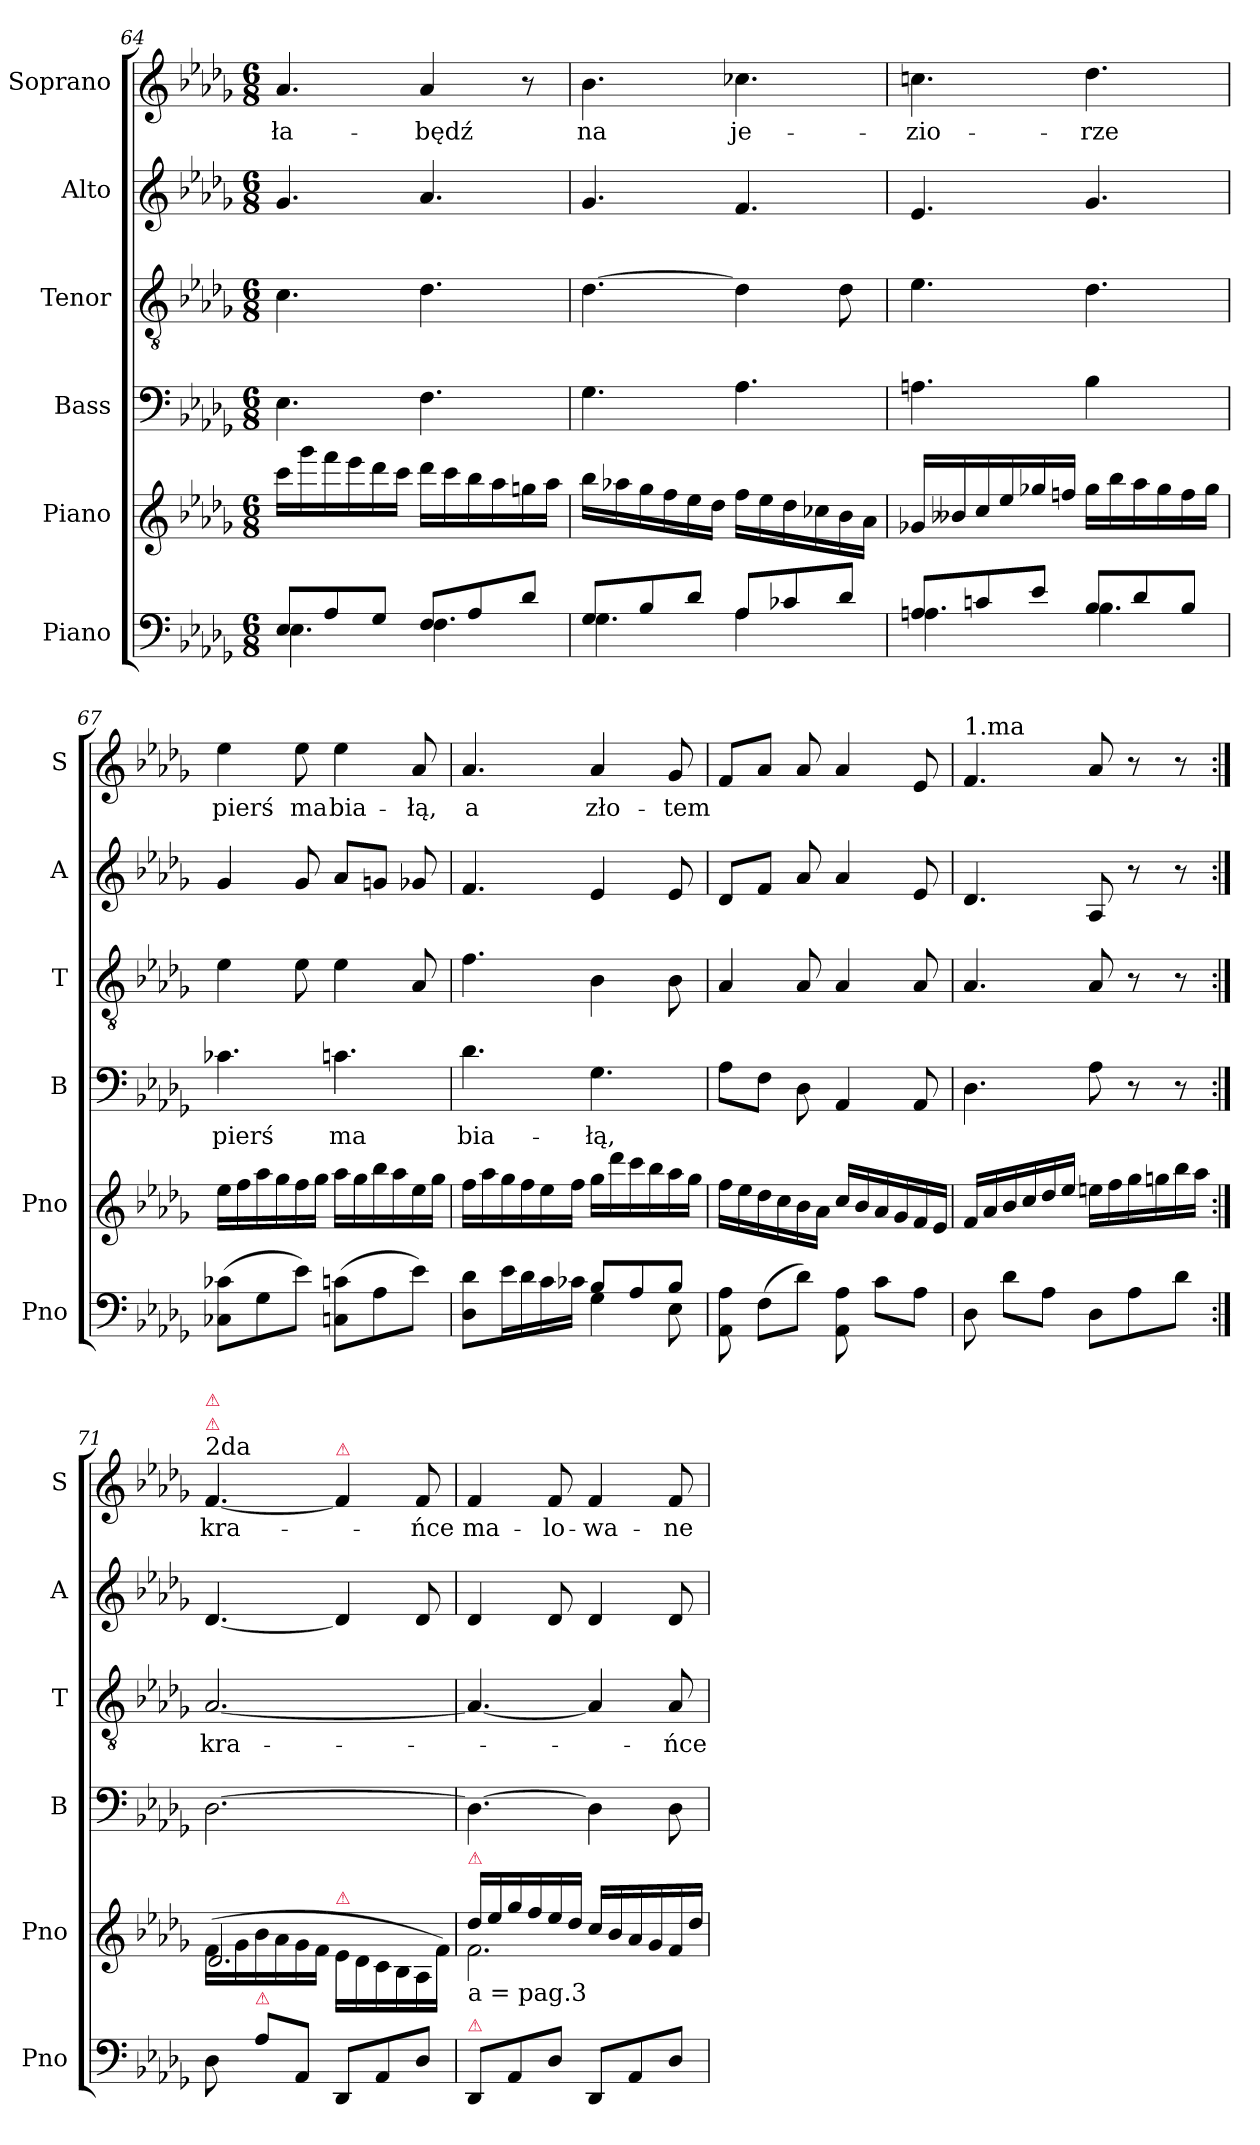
**kern	**kern	**kern	**text	**kern	**text	**kern	**kern	**text
*part6	*part5	*part4	*part4	*part3	*part3	*part2	*part1	*part1
*staff6	*staff5	*staff4	*staff4	*staff3	*staff3	*staff2	*staff1	*staff1
*I"Piano	*I"Piano	*I"Bass	*	*I"Tenor	*	*I"Alto	*I"Soprano	*
*I'Pno	*I'Pno	*I'B	*	*I'T	*	*I'A	*I'S	*
*clefF4	*clefG2	*clefF4	*	*clefGv2	*	*clefG2	*clefG2	*
*k[b-e-a-d-g-]	*k[b-e-a-d-g-]	*k[b-e-a-d-g-]	*	*k[b-e-a-d-g-]	*	*k[b-e-a-d-g-]	*k[b-e-a-d-g-]	*
*D-:	*D-:	*D-:	*	*D-:	*	*D-:	*D-:	*
*M6/8	*M6/8	*M6/8	*	*M6/8	*	*M6/8	*M6/8	*
=64	=64	=64	=64	=64	=64	=64	=64	=64
*^	*	*	*	*	*	*	*	*
8E-/L	4.E-\	16ccc\LL	4.E-\	.	4.c\	.	4.g-/	4.a-/	ła-
.	.	16ggg-\	.	.	.	.	.	.	.
8A-/	.	16fff\	.	.	.	.	.	.	.
.	.	16eee-\	.	.	.	.	.	.	.
8G-/J	.	16ddd-\	.	.	.	.	.	.	.
.	.	16ccc\JJ	.	.	.	.	.	.	.
8F/L	4.F\	16ddd-\LL	4.F\	.	4.d-\	.	4.a-/	4a-/	-będź
.	.	16ccc\	.	.	.	.	.	.	.
8A-/	.	16bb-\	.	.	.	.	.	.	.
.	.	16aa-\	.	.	.	.	.	.	.
8d-/J	.	16ggn\	.	.	.	.	.	8r	.
.	.	16aa-\JJ	.	.	.	.	.	.	.
=65	=65	=65	=65	=65	=65	=65	=65	=65	=65
8G-/L	4.G-\	16bb-\LL	4.G-\	.	[4.d-\	.	4.g-/	4.b-\	na
.	.	16aa-X\	.	.	.	.	.	.	.
8B-/	.	16gg-\	.	.	.	.	.	.	.
.	.	16ff\	.	.	.	.	.	.	.
8d-/J	.	16ee-\	.	.	.	.	.	.	.
.	.	16dd-\JJ	.	.	.	.	.	.	.
8A-/L	4A-\	16ff\LL	4.A-\	.	4d-\]	.	4.f/	4.cc-X\	je-
.	.	16ee-\	.	.	.	.	.	.	.
8c-X/	.	16dd-\	.	.	.	.	.	.	.
.	.	16cc-X\	.	.	.	.	.	.	.
8d-/J	8ryy	16b-\	.	.	8d-\	.	.	.	.
.	.	16a-\JJ	.	.	.	.	.	.	.
=66	=66	=66	=66	=66	=66	=66	=66	=66	=66
8An/L	4.A\	16g-X/LL	4.An\	.	4.e-\	.	4.e-/	4.ccn\	-zio-
.	.	16b--X/	.	.	.	.	.	.	.
8cn/	.	16cc/	.	.	.	.	.	.	.
.	.	16ee-/	.	.	.	.	.	.	.
8e-/J	.	16gg-X/	.	.	.	.	.	.	.
.	.	16ffn/JJ	.	.	.	.	.	.	.
!	!	!	!LO:N:vis=4	!	!	!	!	!	!
8B-/L	4.B-\	16gg-\LL	4.B-\	.	4.d-\	.	4.g-/	4.dd-\	-rze
.	.	16bb-\	.	.	.	.	.	.	.
8d-/	.	16aa-\	.	.	.	.	.	.	.
.	.	16gg-\	.	.	.	.	.	.	.
8B-/J	.	16ff\	.	.	.	.	.	.	.
.	.	16gg-\JJ	.	.	.	.	.	.	.
*v	*v	*	*	*	*	*	*	*	*
=67	=67	=67	=67	=67	=67	=67	=67	=67
(8C-X\ 8c-X\L	16ee-\LL	4.c-X\	pierś	4e-\	.	4g-/	4ee-\	pierś
.	16ff\	.	.	.	.	.	.	.
8G-\	16aa-\	.	.	.	.	.	.	.
.	16gg-\	.	.	.	.	.	.	.
8e-\J)	16ff\	.	.	8e-\	.	8g-/	8ee-\	ma
.	16gg-\JJ	.	.	.	.	.	.	.
(8Cn\ 8cn\L	16aa-\LL	4.cn\	ma	4e-\	.	8a-/L	4ee-\	bia-
.	16gg-\	.	.	.	.	.	.	.
8A-\	16bb-\	.	.	.	.	8gn/J	.	.
.	16aa-\	.	.	.	.	.	.	.
8e-\J)	16ee-\	.	.	8A-/	.	8g-X/	8a-/	-łą,
.	16gg-\JJ	.	.	.	.	.	.	.
=68	=68	=68	=68	=68	=68	=68	=68	=68
*^	*	*	*	*	*	*	*	*
8D-\ 8d-\L	4.ryy	16ff\LL	4.d-\	bia-	4.f\	.	4.f/	4.a-/	a
.	.	16aa-\	.	.	.	.	.	.	.
16e-\L	.	16gg-\	.	.	.	.	.	.	.
16d-\	.	16ff\	.	.	.	.	.	.	.
16c\	.	16ee-\	.	.	.	.	.	.	.
16c-X\JJ	.	16ff\JJ	.	.	.	.	.	.	.
8B-/L	4G-\	16gg-\LL	4.G-\	-łą,	4B-\	.	4e-/	4a-/	zło-
.	.	16ddd-\	.	.	.	.	.	.	.
8A-/	.	16ccc\	.	.	.	.	.	.	.
.	.	16bb-\	.	.	.	.	.	.	.
8B-/J	8E-\	16aa-\	.	.	8B-\	.	8e-/	8g-/	-tem
.	.	16gg-\JJ	.	.	.	.	.	.	.
*v	*v	*	*	*	*	*	*	*	*
=69	=69	=69	=69	=69	=69	=69	=69	=69
8AA-\ 8A-\	16ff\LL	8A-\L	.	4A-/	.	8d-/L	8f/L	.
.	16ee-\	.	.	.	.	.	.	.
(8F\L	16dd-\	8F\J	.	.	.	8f/J	8a-/J	.
.	16cc\	.	.	.	.	.	.	.
8d-\J)	16b-\	8D-\	.	8A-/	.	8a-/	8a-/	.
.	16a-\JJ	.	.	.	.	.	.	.
8AA-\ 8A-\	16cc/LL	4AA-/	.	4A-/	.	4a-/	4a-/	.
.	16b-/	.	.	.	.	.	.	.
8c\L	16a-/	.	.	.	.	.	.	.
.	16g-/	.	.	.	.	.	.	.
8A-\J	16f/	8AA-/	.	8A-/	.	8e-/	8e-/	.
.	16e-/JJ	.	.	.	.	.	.	.
=70	=70	=70	=70	=70	=70	=70	=70	=70
!	!	!	!	!	!	!	!LO:TX:a:t=1.ma	!
8D-\	16f/LL	4.D-\	.	4.A-/	.	4.d-/	4.f/	.
.	16a-/	.	.	.	.	.	.	.
8d-\L	16b-/	.	.	.	.	.	.	.
.	16cc/	.	.	.	.	.	.	.
8A-\J	16dd-/	.	.	.	.	.	.	.
.	16ee-/JJ	.	.	.	.	.	.	.
8D-\L	16een\LL	8A-\	.	8A-/	.	8A-/	8a-/	.
.	16ff\	.	.	.	.	.	.	.
8A-\	16gg-\	8r	.	8r	.	8r	8r	.
.	16ggn\	.	.	.	.	.	.	.
8d-\J	16bb-\	8r	.	8r	.	8r	8r	.
.	16aa-\JJ	.	.	.	.	.	.	.
=71:|!	=71:|!	=71:|!	=71:|!	=71:|!	=71:|!	=71:|!	=71:|!	=71:|!
*	*^	*	*	*	*	*	*	*
!	!	!	!	!	!	!	!	!LO:TX:a:t=2da	!
!	!	!	!	!	!	!	!	!LO:TX:a:color=crimson:t=⚠	!
!	!	!	!	!	!	!	!	!LO:TX:a:color=crimson:t=⚠	!
8D-\	(16f\LL	2.d-/	[2.D-\	.	[2.A-/	kra-	[4.d-/	[4.f/	kra-
.	16g-\	.	.	.	.	.	.	.	.
!LO:TX:a:color=crimson:t=⚠	!	!	!	!	!	!	!	!	!
8A-\L	16b-\	.	.	.	.	.	.	.	.
.	16a-\	.	.	.	.	.	.	.	.
8AA-/J	16g-\	.	.	.	.	.	.	.	.
.	16f\JJ	.	.	.	.	.	.	.	.
!	!	!	!	!	!	!	!	!LO:TX:a:color=crimson:t=⚠	!
!	!LO:TX:a:color=crimson:t=⚠	!	!	!	!	!	!	!	!
8DD-/L	16e-\LL	.	.	.	.	.	4d-/]	4f/]	.
.	16d-\	.	.	.	.	.	.	.	.
8AA-/	16c\	.	.	.	.	.	.	.	.
.	16B-\	.	.	.	.	.	.	.	.
8D-/J	16A-/	.	.	.	.	.	8d-/	8f/	-ńce
.	16f\JJ)	.	.	.	.	.	.	.	.
=72	=72	=72	=72	=72	=72	=72	=72	=72	=72
!	!LO:TX:b:t=a = pag.3	!	!	!	!	!	!	!	!
!	!LO:TX:a:color=crimson:t=⚠	!	!	!	!	!	!	!	!
!LO:TX:a:color=crimson:t=⚠	!	!	!	!	!	!	!	!	!
8DD-/L	16dd-/LL	2.f\	4.D-\_	.	4.A-/_	.	4d-/	4f/	ma-
.	16ee-/	.	.	.	.	.	.	.	.
8AA-/	16gg-/	.	.	.	.	.	.	.	.
.	16ff/	.	.	.	.	.	.	.	.
8D-/J	16ee-/	.	.	.	.	.	8d-/	8f/	-lo-
.	16dd-/JJ	.	.	.	.	.	.	.	.
8DD-/L	16cc/LL	.	4D-\]	.	4A-/]	.	4d-/	4f/	-wa-
.	16b-/	.	.	.	.	.	.	.	.
8AA-/	16a-/	.	.	.	.	.	.	.	.
.	16g-/	.	.	.	.	.	.	.	.
8D-/J	16f/	.	8D-\	.	8A-/	-ńce	8d-/	8f/	-ne
.	16dd-/JJ	.	.	.	.	.	.	.	.
*	*v	*v	*	*	*	*	*	*	*
=	=	=	=	=	=	=	=	=
*-	*-	*-	*-	*-	*-	*-	*-	*-
